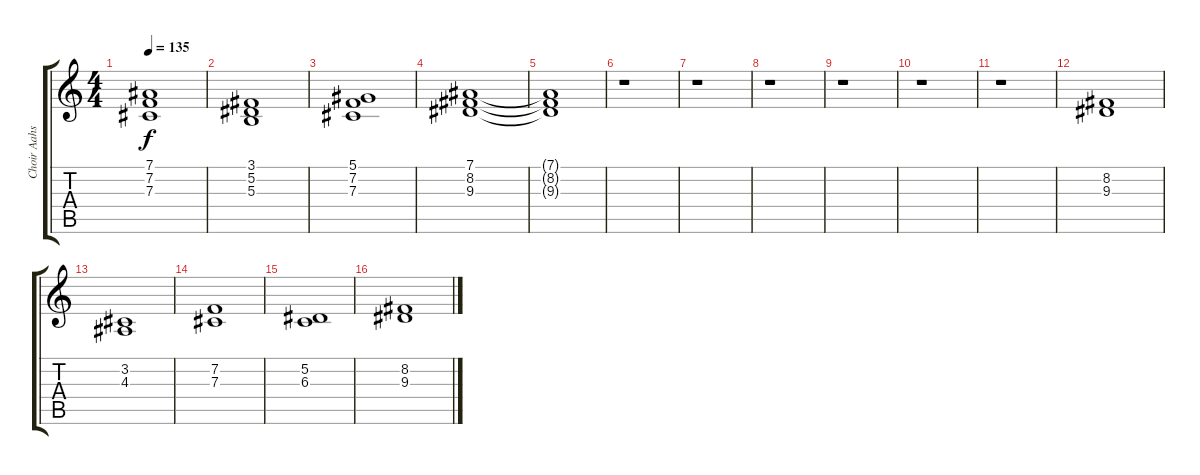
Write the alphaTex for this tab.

\track ("Choir Aahs" "Choir Aahs") {instrument choiraahs}
\staff {score tabs}
\tuning (Eb4 Bb3 Gb3 Db3 Ab2 Eb2) {hide}
\ts (4 4)
\tempo 135
\clef g2
\ks c
(7.1 7.2 7.3).1{dy f} |
(3.1 5.2 5.3).1 |
(5.1 7.2 7.3).1 |
(7.1 8.2 9.3).1{volume 0} |
(7.1{t} 8.2{t} 9.3{t}).1 |
r.1{volume 12} |
r.1 |
r.1 |
r.1 |
r.1 |
r.1 |
(8.2 9.3).1 |
(3.2 4.3).1 |
(7.2 7.3).1 |
(5.2 6.3).1 |
(8.2 9.3).1
